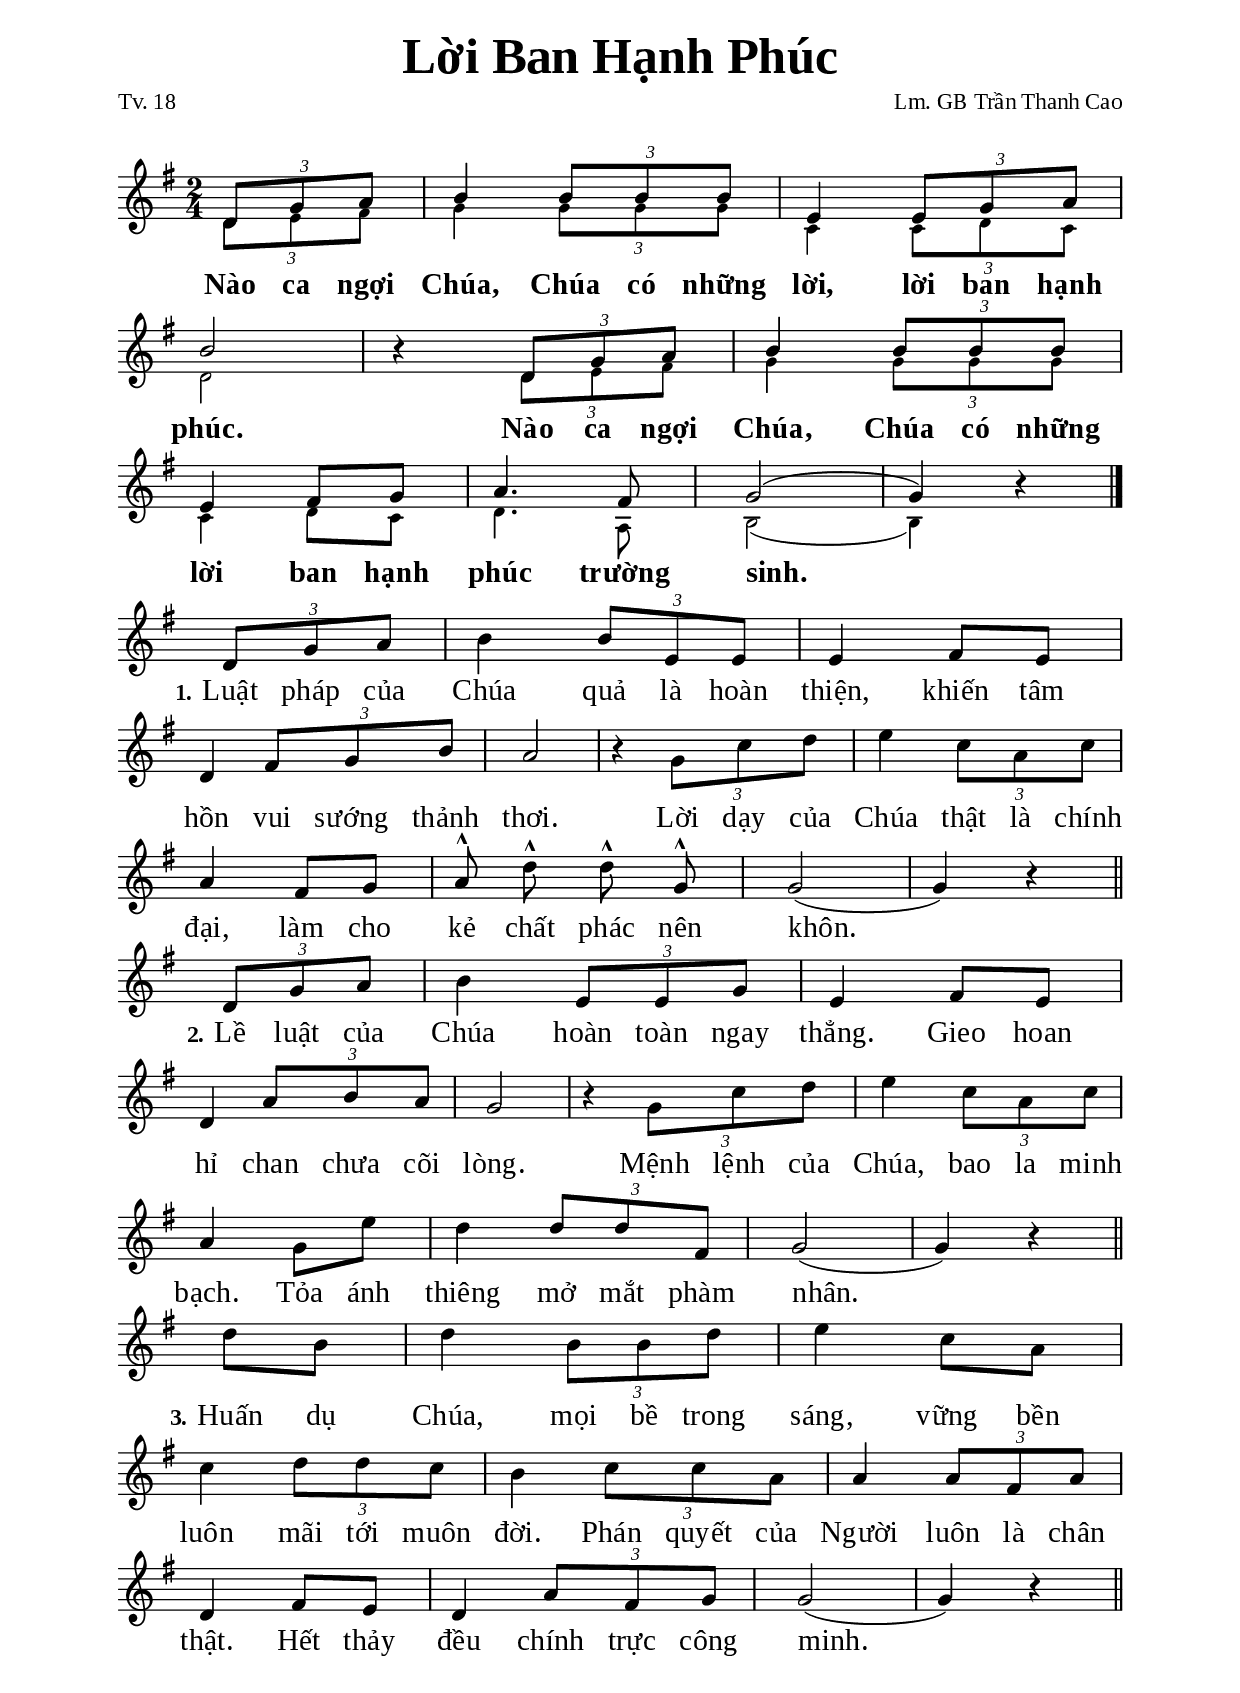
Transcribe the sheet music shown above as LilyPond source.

% Cài đặt chung
\version "2.22.1"
\include "english.ly"

\header {
  title = \markup { \fontsize #3 "Lời Ban Hạnh Phúc" }
  poet = "Tv. 18"
  composer = "Lm. GB Trần Thanh Cao"
  arranger = " "
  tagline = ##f
}

\paper {
  #(set-paper-size "a4")
  top-margin = 10\mm
  bottom-margin = 10\mm
  left-margin = 20\mm
  right-margin = 20\mm
  indent = #0
  #(define fonts
    (make-pango-font-tree
      "Liberation Serif"
      "Liberation Serif"
      "Liberation Serif"
      (/ 20 20)))
  page-count = #1
}

% Nhạc điệp khúc
nhacDiepKhucSop = \relative c' {
  \partial 4 \tuplet 3/2 { d8 g a } |
  b4 \tuplet 3/2 { b8 b b } |
  e,4 \tuplet 3/2 { e8 g a } |
  b2 |
  r4 \tuplet 3/2 { d,8 g a } |
  b4 \tuplet 3/2 { b8 b b } |
  e,4 fs8 g |
  a4. fs8 |
  g2 ( |
  g4) r \bar "|."
}

nhacDiepKhucBas = \relative c' {
  \partial 4 \tuplet 3/2 { d8 e fs } |
  g4 \tuplet 3/2 { g8 g g } |
  c,4 \tuplet 3/2 { c8 d c } |
  d2 |
  r4 \tuplet 3/2 { d8 e fs } |
  g4 \tuplet 3/2 { g8 g g } |
  c,4 d8 c |
  d4. a8 |
  b2 ( |
  b4) r
}

% Nhạc phiên khúc
nhacPhienKhucMot = \relative c' {
  \partial 4 \tuplet 3/2 { d8 g a } |
  b4 \tuplet 3/2 { b8 e, e } |
  e4 fs8 e |
  d4 \tuplet 3/2 { fs8 g b } |
  a2 |
  r4 \tuplet 3/2 { g8 c d } |
  e4 \tuplet 3/2 { c8 a c } |
  a4 fs8 g |
  \autoBeamOff
  a8 ^^ d ^^ d ^^ g, ^^ |
  \autoBeamOn
  g2 ( |
  g4) r \bar "||"
}

nhacPhienKhucHai = \relative c' {
  \partial 4 \tuplet 3/2 { d8 g a } |
  b4 \tuplet 3/2 { e,8 e g} |
  e4 fs8 e |
  d4 \tuplet 3/2 { a'8 b a } |
  g2 |
  r4 \tuplet 3/2 { g8 c d } |
  e4 \tuplet 3/2 { c8 a c } |
  a4 g8 e' |
  d4 \tuplet 3/2 { d8 d fs, } |
  g2 ( |
  g4) r \bar "||"
}

nhacPhienKhucBa = \relative c'' {
  \partial 4 d8 b |
  d4 \tuplet 3/2 { b8 b d } |
  e4 c8 a |
  c4 \tuplet 3/2 { d8 d c } |
  b4 \tuplet 3/2 { c8 c a } |
  a4 \tuplet 3/2 { a8 fs a } |
  d,4 fs8 e |
  d4 \tuplet 3/2 { a'8 fs g } |
  g2 ( |
  g4) r \bar "||"
}

% Lời điệp khúc
loiDiepKhuc = \lyricmode {
  Nào ca ngợi Chúa,
  Chúa có những lời, lời ban hạnh phúc.
  Nào ca ngợi Chúa,
  Chúa có những lời ban hạnh phúc trường sinh.
}

% Lời phiên khúc
loiPhienKhucMot = \lyricmode {
  \set stanza = #"1."
  Luật pháp của Chúa quả là hoàn thiện,
  khiến tâm hồn vui sướng thảnh thơi.
  Lời dạy của Chúa thật là chính đại,
  làm cho kẻ chất phác nên khôn.
}

loiPhienKhucHai = \lyricmode {
  \set stanza = #"2."
  Lề luật của Chúa hoàn toàn ngay thẳng.
  Gieo hoan hỉ chan chưa cõi lòng.
  Mệnh lệnh của Chúa, bao la minh bạch.
  Tỏa ánh thiêng mở mắt phàm nhân.
}

loiPhienKhucBa = \lyricmode {
  \set stanza = #"3."
  Huấn dụ Chúa, mọi bề trong sáng,
  vững bền luôn mãi tới muôn đời.
  Phán quyết của Người luôn là chân thật.
  Hết thảy đều chính trực công minh.
}


% Dàn trang
\score {
  \new ChoirStaff <<
    \new Staff = diepKhuc \with {
        \consists "Merge_rests_engraver"
        %\magnifyStaff #(magstep +1)
      }
      <<
      \new Voice = beSop {
        \voiceOne \key g \major \time 2/4 \nhacDiepKhucSop
      }
      \new Voice = beBas {
        \override NoteHead.font-size = #-2
        \voiceTwo \key g \major \time 2/4 \nhacDiepKhucBas
      }
    >>
    \new Lyrics \lyricsto beSop \loiDiepKhuc
  >>
  \layout {
    \override Lyrics.LyricText.font-series = #'bold
    \override Lyrics.LyricText.font-size = #+2.5
    \override Lyrics.LyricSpace.minimum-distance = #2.5
    \override Score.BarNumber.break-visibility = ##(#f #f #f)
    \override Score.SpacingSpanner.uniform-stretching = ##t
  }
}

\score {
  \new ChoirStaff <<
    \new Staff = phienKhuc \with {
        %\magnifyStaff #(magstep +1)
      }
      <<
      \new Voice = beSop {
        \key g \major \time 2/4 \nhacPhienKhucMot
      }
    >>
    \new Lyrics \lyricsto beSop \loiPhienKhucMot
  >>
  \layout {
    \override Staff.TimeSignature.transparent = ##t
    \override Lyrics.LyricText.font-size = #+2.5
    \override Lyrics.LyricSpace.minimum-distance = #2.2
    \override Score.BarNumber.break-visibility = ##(#f #f #f)
    \override Score.SpacingSpanner.uniform-stretching = ##t
  }
}

\score {
  \new ChoirStaff <<
    \new Staff = phienKhuc \with {
        %\magnifyStaff #(magstep +1)
      }
      <<
      \new Voice = beSop {
        \key g \major \time 2/4 \nhacPhienKhucHai
      }
    >>
    \new Lyrics \lyricsto beSop \loiPhienKhucHai
  >>
  \layout {
    \override Staff.TimeSignature.transparent = ##t
    \override Lyrics.LyricText.font-size = #+2.5
    \override Lyrics.LyricSpace.minimum-distance = #2.2
    \override Score.BarNumber.break-visibility = ##(#f #f #f)
    \override Score.SpacingSpanner.uniform-stretching = ##t
  }
}

\score {
  \new ChoirStaff <<
    \new Staff = phienKhuc \with {
        %\magnifyStaff #(magstep +1)
      }
      <<
      \new Voice = beSop {
        \key g \major \time 2/4 \nhacPhienKhucBa
      }
    >>
    \new Lyrics \lyricsto beSop \loiPhienKhucBa
  >>
  \layout {
    \override Staff.TimeSignature.transparent = ##t
    \override Lyrics.LyricText.font-size = #+2.5
    \override Lyrics.LyricSpace.minimum-distance = #2.2
    \override Score.BarNumber.break-visibility = ##(#f #f #f)
    \override Score.SpacingSpanner.uniform-stretching = ##t
  }
}
